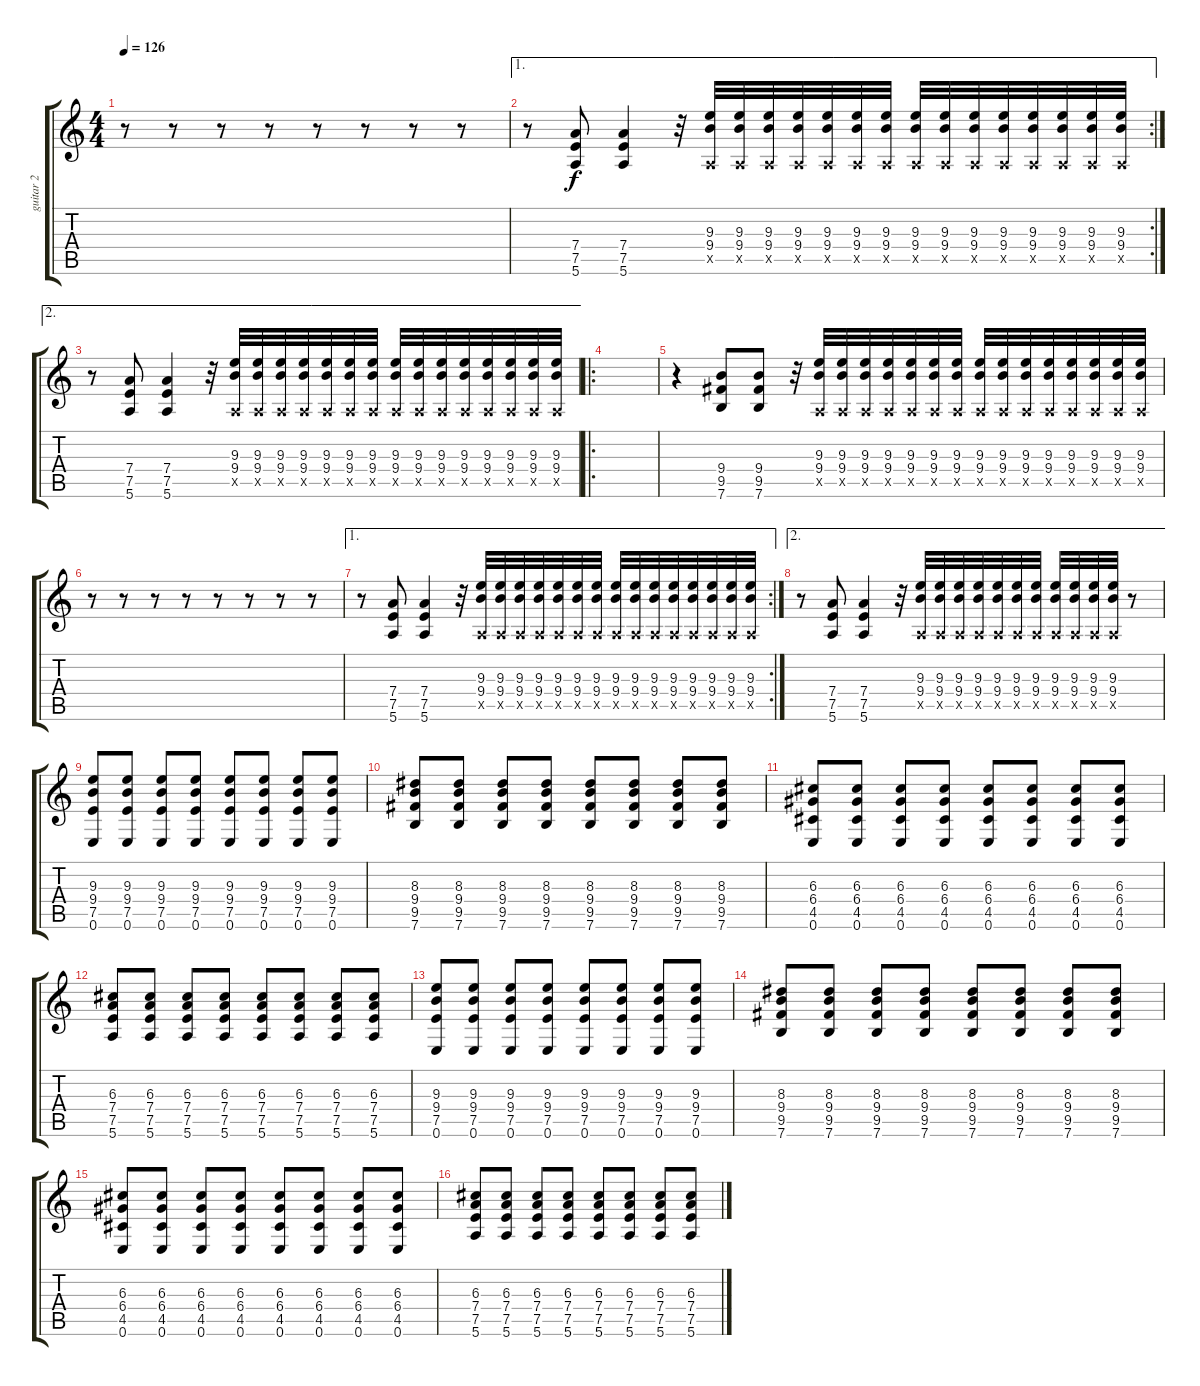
\track ("guitar 2" "guitar 2") {instrument overdrivenguitar}
\staff {score tabs}
\tuning (E4 B3 G3 D3 A2 E2) {hide}
\ts (4 4)
\tempo 126
\clef g2
\ks c
r.8{dy f} r.8 r.8 r.8 r.8 r.8 r.8 r.8 |
\ae 1
\rc 2
r.8 (7.4 7.5 5.6).8 (7.4 7.5 5.6).4 r.32{volume 6} (9.3 9.4 0.5{x}).32{volume 11} (9.3 9.4 0.5{x}).32 (9.3 9.4 0.5{x}).32 (9.3 9.4 0.5{x}).32 (9.3 9.4 0.5{x}).32 (9.3 9.4 0.5{x}).32 (9.3 9.4 0.5{x}).32 (9.3 9.4 0.5{x}).32 (9.3 9.4 0.5{x}).32 (9.3 9.4 0.5{x}).32 (9.3 9.4 0.5{x}).32 (9.3 9.4 0.5{x}).32 (9.3 9.4 0.5{x}).32 (9.3 9.4 0.5{x}).32 (9.3 9.4 0.5{x}).32 |
\ae 2
r.8 (7.4 7.5 5.6).8 (7.4 7.5 5.6).4 r.32{volume 6} (9.3 9.4 0.5{x}).32{volume 11} (9.3 9.4 0.5{x}).32 (9.3 9.4 0.5{x}).32 (9.3 9.4 0.5{x}).32 (9.3 9.4 0.5{x}).32 (9.3 9.4 0.5{x}).32 (9.3 9.4 0.5{x}).32 (9.3 9.4 0.5{x}).32 (9.3 9.4 0.5{x}).32 (9.3 9.4 0.5{x}).32 (9.3 9.4 0.5{x}).32 (9.3 9.4 0.5{x}).32 (9.3 9.4 0.5{x}).32 (9.3 9.4 0.5{x}).32 (9.3 9.4 0.5{x}).32 |
\ro
|
r.4 (9.4 9.5 7.6).8 (9.4 9.5 7.6).8 r.32{volume 6} (9.3 9.4 0.5{x}).32{volume 11} (9.3 9.4 0.5{x}).32 (9.3 9.4 0.5{x}).32 (9.3 9.4 0.5{x}).32 (9.3 9.4 0.5{x}).32 (9.3 9.4 0.5{x}).32 (9.3 9.4 0.5{x}).32 (9.3 9.4 0.5{x}).32 (9.3 9.4 0.5{x}).32 (9.3 9.4 0.5{x}).32 (9.3 9.4 0.5{x}).32 (9.3 9.4 0.5{x}).32 (9.3 9.4 0.5{x}).32 (9.3 9.4 0.5{x}).32 (9.3 9.4 0.5{x}).32 |
r.8 r.8 r.8 r.8 r.8 r.8 r.8 r.8 |
\ae 1
\rc 2
r.8 (7.4 7.5 5.6).8 (7.4 7.5 5.6).4 r.32{volume 6} (9.3 9.4 0.5{x}).32{volume 11} (9.3 9.4 0.5{x}).32 (9.3 9.4 0.5{x}).32 (9.3 9.4 0.5{x}).32 (9.3 9.4 0.5{x}).32 (9.3 9.4 0.5{x}).32 (9.3 9.4 0.5{x}).32 (9.3 9.4 0.5{x}).32 (9.3 9.4 0.5{x}).32 (9.3 9.4 0.5{x}).32 (9.3 9.4 0.5{x}).32 (9.3 9.4 0.5{x}).32 (9.3 9.4 0.5{x}).32 (9.3 9.4 0.5{x}).32 (9.3 9.4 0.5{x}).32 |
\ae 2
r.8 (7.4 7.5 5.6).8 (7.4 7.5 5.6).4 r.32{volume 6} (9.3 9.4 0.5{x}).32{volume 11} (9.3 9.4 0.5{x}).32 (9.3 9.4 0.5{x}).32 (9.3 9.4 0.5{x}).32 (9.3 9.4 0.5{x}).32 (9.3 9.4 0.5{x}).32 (9.3 9.4 0.5{x}).32 (9.3 9.4 0.5{x}).32 (9.3 9.4 0.5{x}).32 (9.3 9.4 0.5{x}).32 (9.3 9.4 0.5{x}).32 r.8 |
(9.3 9.4 7.5 0.6).8{volume 13} (9.3 9.4 7.5 0.6).8 (9.3 9.4 7.5 0.6).8 (9.3 9.4 7.5 0.6).8 (9.3 9.4 7.5 0.6).8 (9.3 9.4 7.5 0.6).8 (9.3 9.4 7.5 0.6).8 (9.3 9.4 7.5 0.6).8 |
(8.3 9.4 9.5 7.6).8 (8.3 9.4 9.5 7.6).8 (8.3 9.4 9.5 7.6).8 (8.3 9.4 9.5 7.6).8 (8.3 9.4 9.5 7.6).8 (8.3 9.4 9.5 7.6).8 (8.3 9.4 9.5 7.6).8 (8.3 9.4 9.5 7.6).8 |
(6.3 6.4 4.5 0.6).8 (6.3 6.4 4.5 0.6).8 (6.3 6.4 4.5 0.6).8 (6.3 6.4 4.5 0.6).8 (6.3 6.4 4.5 0.6).8 (6.3 6.4 4.5 0.6).8 (6.3 6.4 4.5 0.6).8 (6.3 6.4 4.5 0.6).8 |
(6.3 7.4 7.5 5.6).8 (6.3 7.4 7.5 5.6).8 (6.3 7.4 7.5 5.6).8 (6.3 7.4 7.5 5.6).8 (6.3 7.4 7.5 5.6).8 (6.3 7.4 7.5 5.6).8 (6.3 7.4 7.5 5.6).8 (6.3 7.4 7.5 5.6).8 |
(9.3 9.4 7.5 0.6).8{volume 13} (9.3 9.4 7.5 0.6).8 (9.3 9.4 7.5 0.6).8 (9.3 9.4 7.5 0.6).8 (9.3 9.4 7.5 0.6).8 (9.3 9.4 7.5 0.6).8 (9.3 9.4 7.5 0.6).8 (9.3 9.4 7.5 0.6).8 |
(8.3 9.4 9.5 7.6).8 (8.3 9.4 9.5 7.6).8 (8.3 9.4 9.5 7.6).8 (8.3 9.4 9.5 7.6).8 (8.3 9.4 9.5 7.6).8 (8.3 9.4 9.5 7.6).8 (8.3 9.4 9.5 7.6).8 (8.3 9.4 9.5 7.6).8 |
(6.3 6.4 4.5 0.6).8 (6.3 6.4 4.5 0.6).8 (6.3 6.4 4.5 0.6).8 (6.3 6.4 4.5 0.6).8 (6.3 6.4 4.5 0.6).8 (6.3 6.4 4.5 0.6).8 (6.3 6.4 4.5 0.6).8 (6.3 6.4 4.5 0.6).8 |
(6.3 7.4 7.5 5.6).8 (6.3 7.4 7.5 5.6).8 (6.3 7.4 7.5 5.6).8 (6.3 7.4 7.5 5.6).8 (6.3 7.4 7.5 5.6).8 (6.3 7.4 7.5 5.6).8 (6.3 7.4 7.5 5.6).8 (6.3 7.4 7.5 5.6).8
